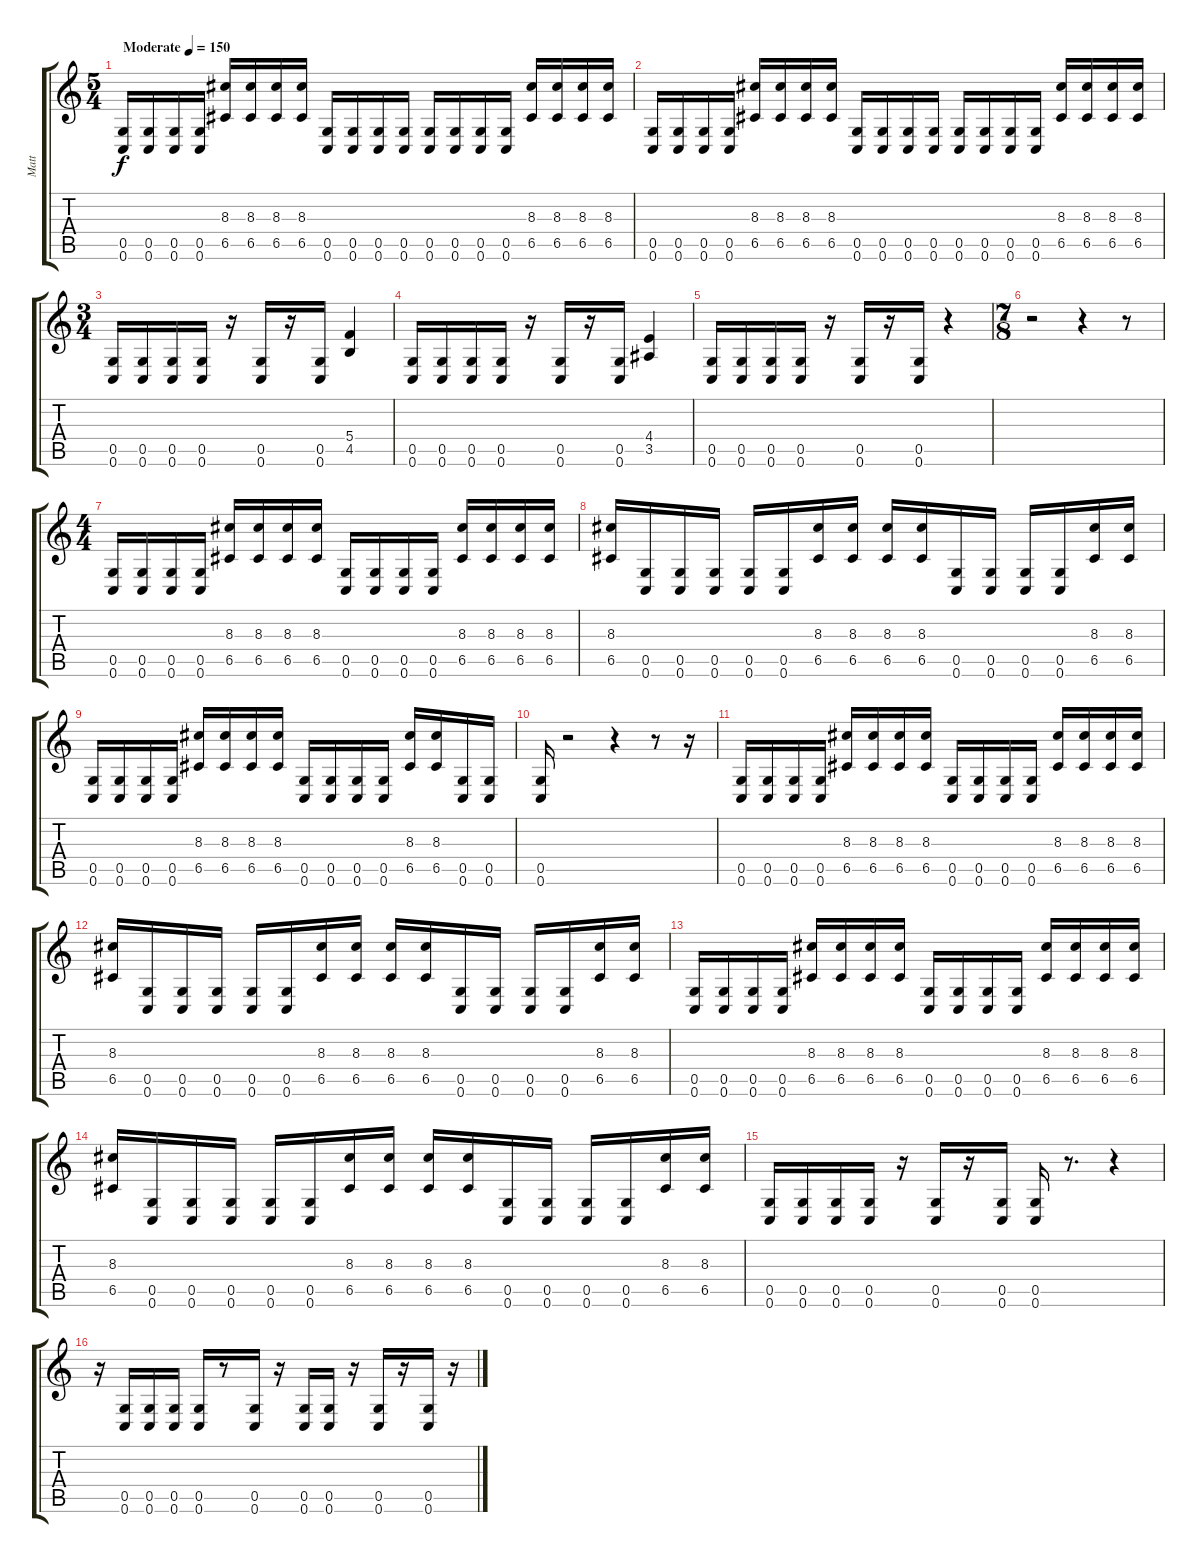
\track ("Matt" "Matt") {instrument distortionguitar}
\staff {score tabs}
\tuning (D4 A3 F3 C3 G2 C2) {hide}
\ts (5 4)
\tempo (150 "Moderate")
\clef g2
\ks c
(0.5 0.6).16{dy f instrument distortionguitar} (0.5 0.6).16 (0.5 0.6).16 (0.5 0.6).16 (8.3 6.5).16 (8.3 6.5).16 (8.3 6.5).16 (8.3 6.5).16 (0.5 0.6).16 (0.5 0.6).16 (0.5 0.6).16 (0.5 0.6).16 (0.5 0.6).16 (0.5 0.6).16 (0.5 0.6).16 (0.5 0.6).16 (8.3 6.5).16 (8.3 6.5).16 (8.3 6.5).16 (8.3 6.5).16 |
(0.5 0.6).16 (0.5 0.6).16 (0.5 0.6).16 (0.5 0.6).16 (8.3 6.5).16 (8.3 6.5).16 (8.3 6.5).16 (8.3 6.5).16 (0.5 0.6).16 (0.5 0.6).16 (0.5 0.6).16 (0.5 0.6).16 (0.5 0.6).16 (0.5 0.6).16 (0.5 0.6).16 (0.5 0.6).16 (8.3 6.5).16 (8.3 6.5).16 (8.3 6.5).16 (8.3 6.5).16 |
\ts (3 4)
(0.5 0.6).16 (0.5 0.6).16 (0.5 0.6).16 (0.5 0.6).16 r.16 (0.5 0.6).16 r.16 (0.5 0.6).16 (5.4 4.5).4 |
(0.5 0.6).16 (0.5 0.6).16 (0.5 0.6).16 (0.5 0.6).16 r.16 (0.5 0.6).16 r.16 (0.5 0.6).16 (4.4 3.5).4 |
(0.5 0.6).16 (0.5 0.6).16 (0.5 0.6).16 (0.5 0.6).16 r.16 (0.5 0.6).16 r.16 (0.5 0.6).16 r.4 |
\ts (7 8)
r.2 r.4 r.8 |
\ts (4 4)
(0.5 0.6).16 (0.5 0.6).16 (0.5 0.6).16 (0.5 0.6).16 (8.3 6.5).16 (8.3 6.5).16 (8.3 6.5).16 (8.3 6.5).16 (0.5 0.6).16 (0.5 0.6).16 (0.5 0.6).16 (0.5 0.6).16 (8.3 6.5).16 (8.3 6.5).16 (8.3 6.5).16 (8.3 6.5).16 |
(8.3 6.5).16 (0.5 0.6).16 (0.5 0.6).16 (0.5 0.6).16 (0.5 0.6).16 (0.5 0.6).16 (8.3 6.5).16 (8.3 6.5).16 (8.3 6.5).16 (8.3 6.5).16 (0.5 0.6).16 (0.5 0.6).16 (0.5 0.6).16 (0.5 0.6).16 (8.3 6.5).16 (8.3 6.5).16 |
(0.5 0.6).16 (0.5 0.6).16 (0.5 0.6).16 (0.5 0.6).16 (8.3 6.5).16 (8.3 6.5).16 (8.3 6.5).16 (8.3 6.5).16 (0.5 0.6).16 (0.5 0.6).16 (0.5 0.6).16 (0.5 0.6).16 (8.3 6.5).16 (8.3 6.5).16 (0.5 0.6).16 (0.5 0.6).16 |
(0.5 0.6).16 r.2 r.4 r.8 r.16 |
(0.5 0.6).16 (0.5 0.6).16 (0.5 0.6).16 (0.5 0.6).16 (8.3 6.5).16 (8.3 6.5).16 (8.3 6.5).16 (8.3 6.5).16 (0.5 0.6).16 (0.5 0.6).16 (0.5 0.6).16 (0.5 0.6).16 (8.3 6.5).16 (8.3 6.5).16 (8.3 6.5).16 (8.3 6.5).16 |
(8.3 6.5).16 (0.5 0.6).16 (0.5 0.6).16 (0.5 0.6).16 (0.5 0.6).16 (0.5 0.6).16 (8.3 6.5).16 (8.3 6.5).16 (8.3 6.5).16 (8.3 6.5).16 (0.5 0.6).16 (0.5 0.6).16 (0.5 0.6).16 (0.5 0.6).16 (8.3 6.5).16 (8.3 6.5).16 |
(0.5 0.6).16 (0.5 0.6).16 (0.5 0.6).16 (0.5 0.6).16 (8.3 6.5).16 (8.3 6.5).16 (8.3 6.5).16 (8.3 6.5).16 (0.5 0.6).16 (0.5 0.6).16 (0.5 0.6).16 (0.5 0.6).16 (8.3 6.5).16 (8.3 6.5).16 (8.3 6.5).16 (8.3 6.5).16 |
(8.3 6.5).16 (0.5 0.6).16 (0.5 0.6).16 (0.5 0.6).16 (0.5 0.6).16 (0.5 0.6).16 (8.3 6.5).16 (8.3 6.5).16 (8.3 6.5).16 (8.3 6.5).16 (0.5 0.6).16 (0.5 0.6).16 (0.5 0.6).16 (0.5 0.6).16 (8.3 6.5).16 (8.3 6.5).16 |
(0.5 0.6).16 (0.5 0.6).16 (0.5 0.6).16 (0.5 0.6).16 r.16 (0.5 0.6).16 r.16 (0.5 0.6).16 (0.5 0.6).16 r.8{d} r.4 |
r.16 (0.5 0.6).16 (0.5 0.6).16 (0.5 0.6).16 (0.5 0.6).16 r.8 (0.5 0.6).16 r.16 (0.5 0.6).16 (0.5 0.6).16 r.16 (0.5 0.6).16 r.16 (0.5 0.6).16 r.16
